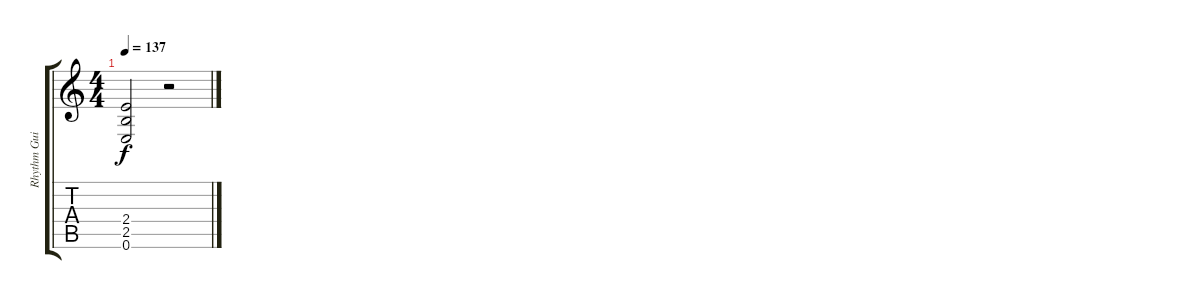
\track ("Rhythm Guitar" "Rhythm Gui") {instrument electricguitarmuted}
\staff {score tabs}
\tuning (E4 B3 G3 D3 A2 E2) {hide}
\ts (4 4)
\tempo 137
\clef g2
\ks c
(2.4{t} 2.5{t} 0.6{t}).2{dy f} r.2
